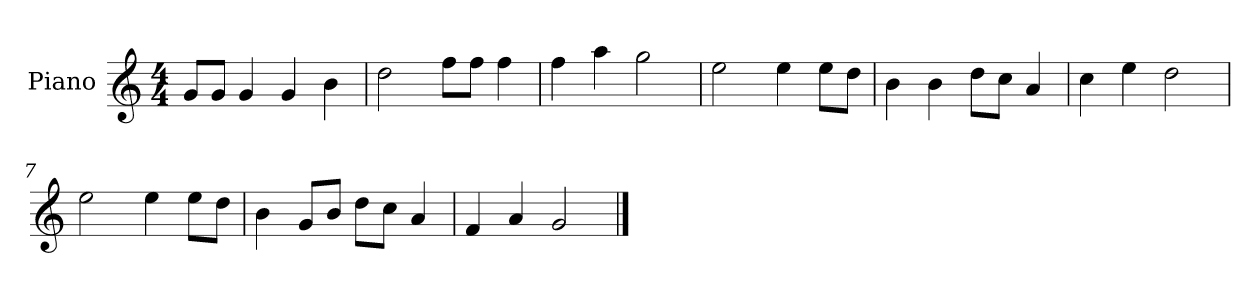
**kern
*part1
*staff1
*I"Piano
*I'P-no
*clefG2
*k[]
*M4/4
*MM90
=1
8g/L
8g/J
4g/
4g/
4b\
=2
2dd\
8ff\L
8ff\J
4ff\
=3
4ff\
4aa\
2gg\
=4
2ee\
4ee\
8ee\L
8dd\J
=5
4b\
4b\
8dd\L
8cc\J
4a/
=6
4cc\
4ee\
2dd\
=7
2ee\
4ee\
8ee\L
8dd\J
=8
4b\
8g/L
8b/J
8dd\L
8cc\J
4a/
!!LO:LB:g=z
=9
4f/
4a/
2g/
==
*-
